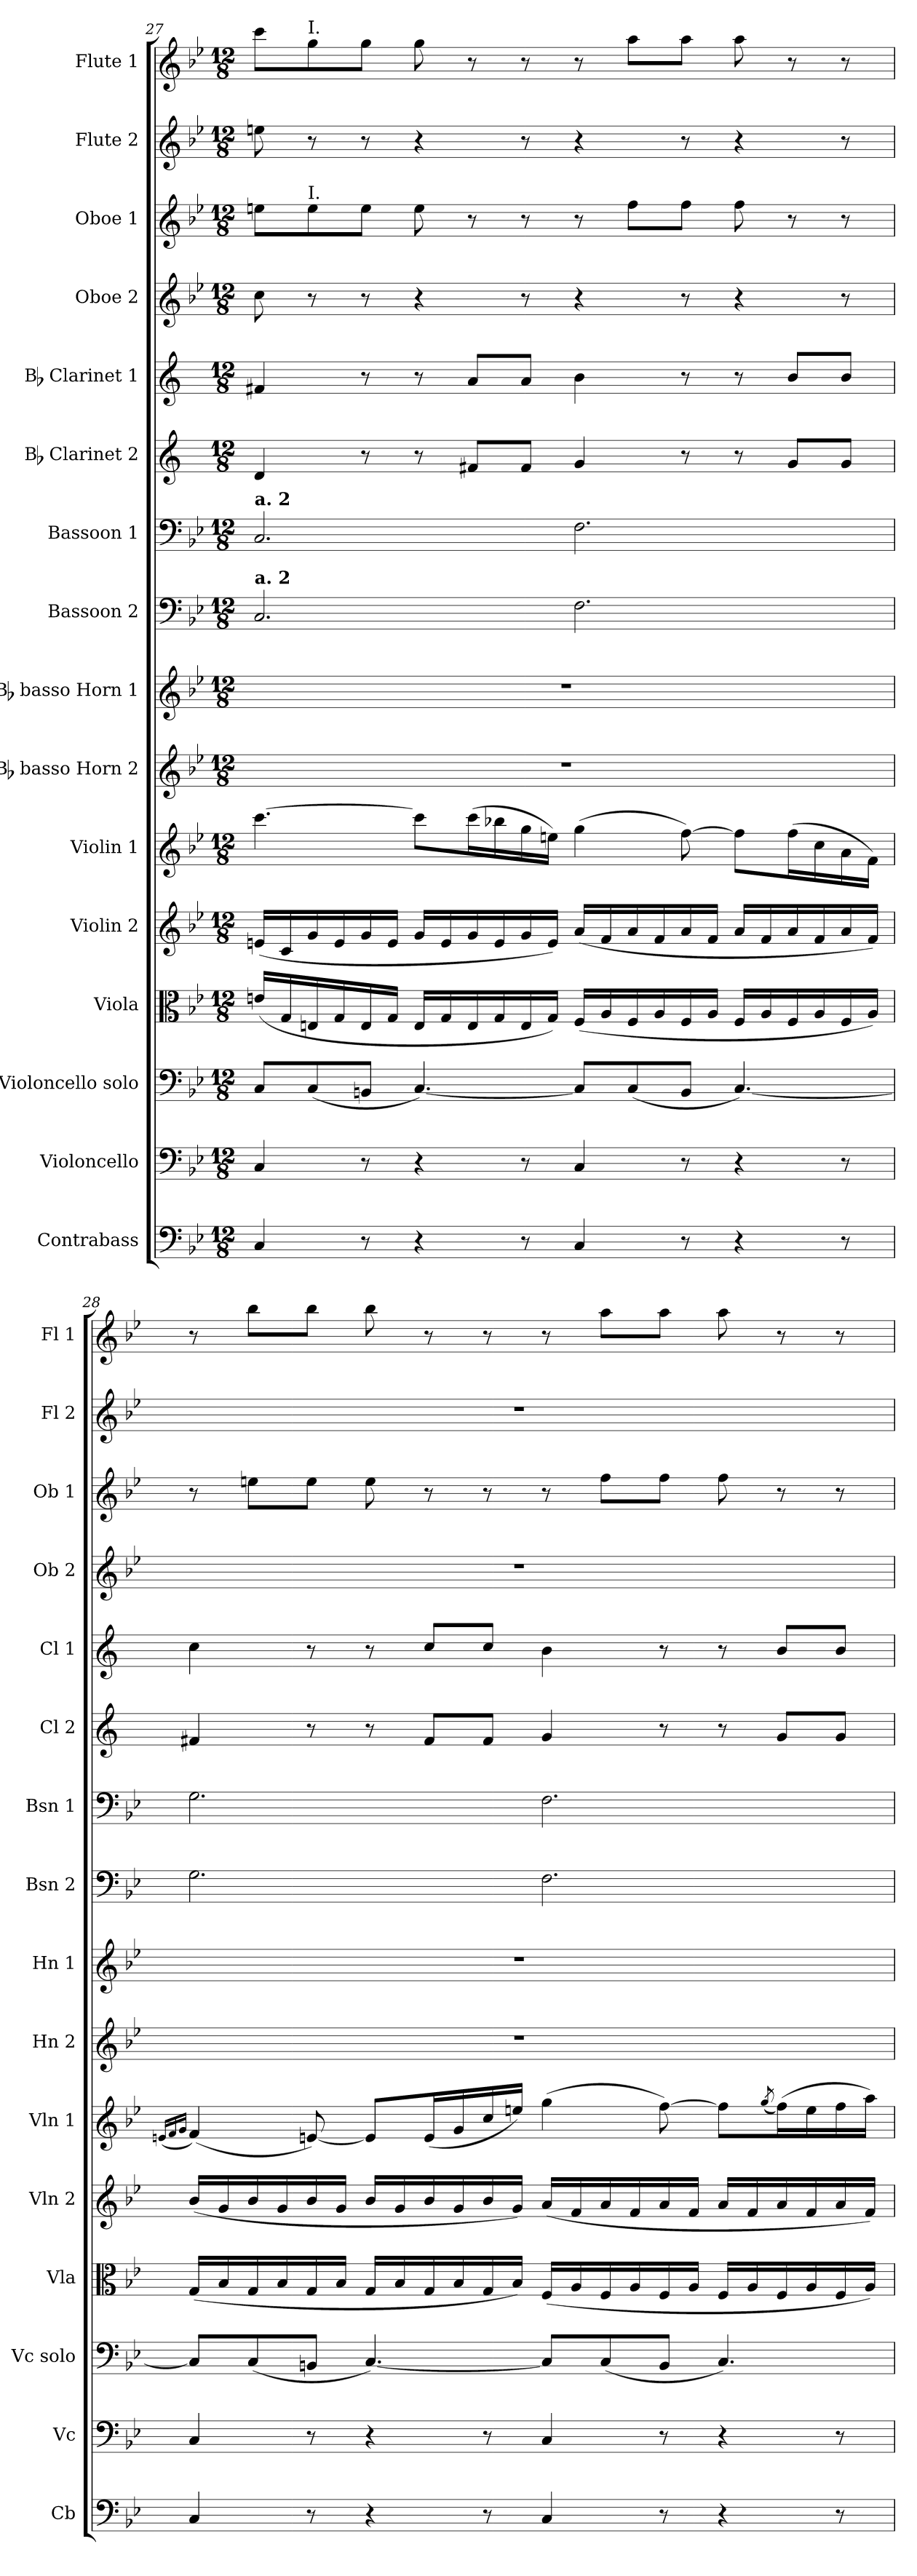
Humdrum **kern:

**kern	**kern	**kern	**kern	**kern	**kern	**kern	**kern	**kern	**kern	**kern	**kern	**kern	**kern	**kern	**kern
*part16	*part15	*part14	*part13	*part12	*part11	*part10	*part9	*part8	*part7	*part6	*part5	*part4	*part3	*part2	*part1
*staff16	*staff15	*staff14	*staff13	*staff12	*staff11	*staff10	*staff9	*staff8	*staff7	*staff6	*staff5	*staff4	*staff3	*staff2	*staff1
*I"Contrabass	*I"Violoncello	*I"Violoncello solo	*I"Viola	*I"Violin 2	*I"Violin 1	*I"Bb basso Horn 2	*I"Bb basso Horn 1	*I"Bassoon 2	*I"Bassoon 1	*I"Bb Clarinet 2	*I"Bb Clarinet 1	*I"Oboe 2	*I"Oboe 1	*I"Flute 2	*I"Flute 1
*I'Cb	*I'Vc	*I'Vc solo	*I'Vla	*I'Vln 2	*I'Vln 1	*I'Hn 2	*I'Hn 1	*I'Bsn 2	*I'Bsn 1	*I'Cl 2	*I'Cl 1	*I'Ob 2	*I'Ob 1	*I'Fl 2	*I'Fl 1
*clefF4	*clefF4	*clefF4	*clefC3	*clefG2	*clefG2	*clefG2	*clefG2	*clefF4	*clefF4	*clefG2	*clefG2	*clefG2	*clefG2	*clefG2	*clefG2
*ITrd7c12	*	*	*	*	*	*ITrd8c14	*ITrd8c14	*	*	*ITrd1c2	*ITrd1c2	*	*	*	*
*k[b-e-]	*k[b-e-]	*k[b-e-]	*k[b-e-]	*k[b-e-]	*k[b-e-]	*k[b-e-]	*k[b-e-]	*k[b-e-]	*k[b-e-]	*k[b-e-]	*k[b-e-]	*k[b-e-]	*k[b-e-]	*k[b-e-]	*k[b-e-]
*M12/8	*M12/8	*M12/8	*M12/8	*M12/8	*M12/8	*M12/8	*M12/8	*M12/8	*M12/8	*M12/8	*M12/8	*M12/8	*M12/8	*M12/8	*M12/8
=27	=27	=27	=27	=27	=27	=27	=27	=27	=27	=27	=27	=27	=27	=27	=27
!	!	!	!	!	!	!	!	!	!LO:TX:a:B:t=a. 2	!	!	!	!	!	!
!	!	!	!	!	!	!	!	!LO:TX:a:B:t=a. 2	!	!	!	!	!	!	!
4CC/	4C/	8C/L	(16en/LL	(16en/LL	[4.ccc\	1.r	1.r	2.C/	2.C/	4c/	4en/	8cc\	8een\L	8een\	8ccc\L
.	.	.	16G/	16c/	.	.	.	.	.	.	.	.	.	.	.
!	!	!	!	!	!	!	!	!	!	!	!	!	!	!	!LO:TX:a:t=I.
!	!	!	!	!	!	!	!	!	!	!	!	!	!LO:TX:a:t=I.	!	!
.	.	(8C/	16En/	16g/	.	.	.	.	.	.	.	8r	8ee\	8r	8gg\
.	.	.	16G/	16e/	.	.	.	.	.	.	.	.	.	.	.
8r	8r	8BBn/J	16E/	16g/	.	.	.	.	.	8r	8r	8r	8ee\J	8r	8gg\J
.	.	.	16G/JJ	16e/JJ	.	.	.	.	.	.	.	.	.	.	.
4r	4r	[4.C/)	16E/LL	16g/LL	8ccc\L]	.	.	.	.	8r	8r	4r	8ee\	4r	8gg\
.	.	.	16G/	16e/	.	.	.	.	.	.	.	.	.	.	.
.	.	.	16E/	16g/	(16ccc\L	.	.	.	.	8en/L	8g/L	.	8r	.	8r
.	.	.	16G/	16e/	16bb-X\	.	.	.	.	.	.	.	.	.	.
8r	8r	.	16E/	16g/	16gg\	.	.	.	.	8e/J	8g/J	8r	8r	8r	8r
.	.	.	16G/JJ)	16e/JJ)	16een\JJ)	.	.	.	.	.	.	.	.	.	.
4CC/	4C/	8C/L]	(16F/LL	(16a/LL	(4gg\	.	.	2.F\	2.F\	4f/	4a\	4r	8r	4r	8r
.	.	.	16A/	16f/	.	.	.	.	.	.	.	.	.	.	.
.	.	(8C/	16F/	16a/	.	.	.	.	.	.	.	.	8ff\L	.	8aa\L
.	.	.	16A/	16f/	.	.	.	.	.	.	.	.	.	.	.
8r	8r	8BB/J	16F/	16a/	[8ff\)	.	.	.	.	8r	8r	8r	8ff\J	8r	8aa\J
.	.	.	16A/JJ	16f/JJ	.	.	.	.	.	.	.	.	.	.	.
4r	4r	[4.C/)	16F/LL	16a/LL	8ff\L]	.	.	.	.	8r	8r	4r	8ff\	4r	8aa\
.	.	.	16A/	16f/	.	.	.	.	.	.	.	.	.	.	.
.	.	.	16F/	16a/	(16ff\L	.	.	.	.	8f/L	8a/L	.	8r	.	8r
.	.	.	16A/	16f/	16cc\	.	.	.	.	.	.	.	.	.	.
8r	8r	.	16F/	16a/	16a\	.	.	.	.	8f/J	8a/J	8r	8r	8r	8r
.	.	.	16A/JJ)	16f/JJ)	16f\JJ)	.	.	.	.	.	.	.	.	.	.
!!LO:PB:g=z
=28	=28	=28	=28	=28	=28	=28	=28	=28	=28	=28	=28	=28	=28	=28	=28
.	.	.	.	.	(16qen/LL	.	.	.	.	.	.	.	.	.	.
.	.	.	.	.	16qf/	.	.	.	.	.	.	.	.	.	.
.	.	.	.	.	16qg/JJ	.	.	.	.	.	.	.	.	.	.
4CC/	4C/	8C/L]	(16G/LL	(16b-/LL	(4f/)	1.r	1.r	2.G\	2.G\	4en/	4b-\	1.r	8r	1.r	8r
.	.	.	16B-/	16g/	.	.	.	.	.	.	.	.	.	.	.
.	.	(8C/	16G/	16b-/	.	.	.	.	.	.	.	.	8een\L	.	8bb-\L
.	.	.	16B-/	16g/	.	.	.	.	.	.	.	.	.	.	.
8r	8r	8BBn/J	16G/	16b-/	[8e/)	.	.	.	.	8r	8r	.	8ee\J	.	8bb-\J
.	.	.	16B-/JJ	16g/JJ	.	.	.	.	.	.	.	.	.	.	.
4r	4r	[4.C/)	16G/LL	16b-/LL	8e/L]	.	.	.	.	8r	8r	.	8ee\	.	8bb-\
.	.	.	16B-/	16g/	.	.	.	.	.	.	.	.	.	.	.
.	.	.	16G/	16b-/	(16e/L	.	.	.	.	8e/L	8b-/L	.	8r	.	8r
.	.	.	16B-/	16g/	16g/	.	.	.	.	.	.	.	.	.	.
8r	8r	.	16G/	16b-/	16cc/	.	.	.	.	8e/J	8b-/J	.	8r	.	8r
.	.	.	16B-/JJ)	16g/JJ)	16een/JJ)	.	.	.	.	.	.	.	.	.	.
4CC/	4C/	8C/L]	(16F/LL	(16a/LL	(4gg\	.	.	2.F\	2.F\	4f/	4a\	.	8r	.	8r
.	.	.	16A/	16f/	.	.	.	.	.	.	.	.	.	.	.
.	.	(8C/	16F/	16a/	.	.	.	.	.	.	.	.	8ff\L	.	8aa\L
.	.	.	16A/	16f/	.	.	.	.	.	.	.	.	.	.	.
8r	8r	8BB/J	16F/	16a/	[8ff\)	.	.	.	.	8r	8r	.	8ff\J	.	8aa\J
.	.	.	16A/JJ	16f/JJ	.	.	.	.	.	.	.	.	.	.	.
4r	4r	4.C/)	16F/LL	16a/LL	8ff\L]	.	.	.	.	8r	8r	.	8ff\	.	8aa\
.	.	.	16A/	16f/	.	.	.	.	.	.	.	.	.	.	.
.	.	.	.	.	(8qgg/	.	.	.	.	.	.	.	.	.	.
.	.	.	16F/	16a/	(16ff\L)	.	.	.	.	8f/L	8a/L	.	8r	.	8r
.	.	.	16A/	16f/	16ee\	.	.	.	.	.	.	.	.	.	.
8r	8r	.	16F/	16a/	16ff\	.	.	.	.	8f/J	8a/J	.	8r	.	8r
.	.	.	16A/JJ)	16f/JJ)	16aa\JJ)	.	.	.	.	.	.	.	.	.	.
=	=	=	=	=	=	=	=	=	=	=	=	=	=	=	=
*-	*-	*-	*-	*-	*-	*-	*-	*-	*-	*-	*-	*-	*-	*-	*-
